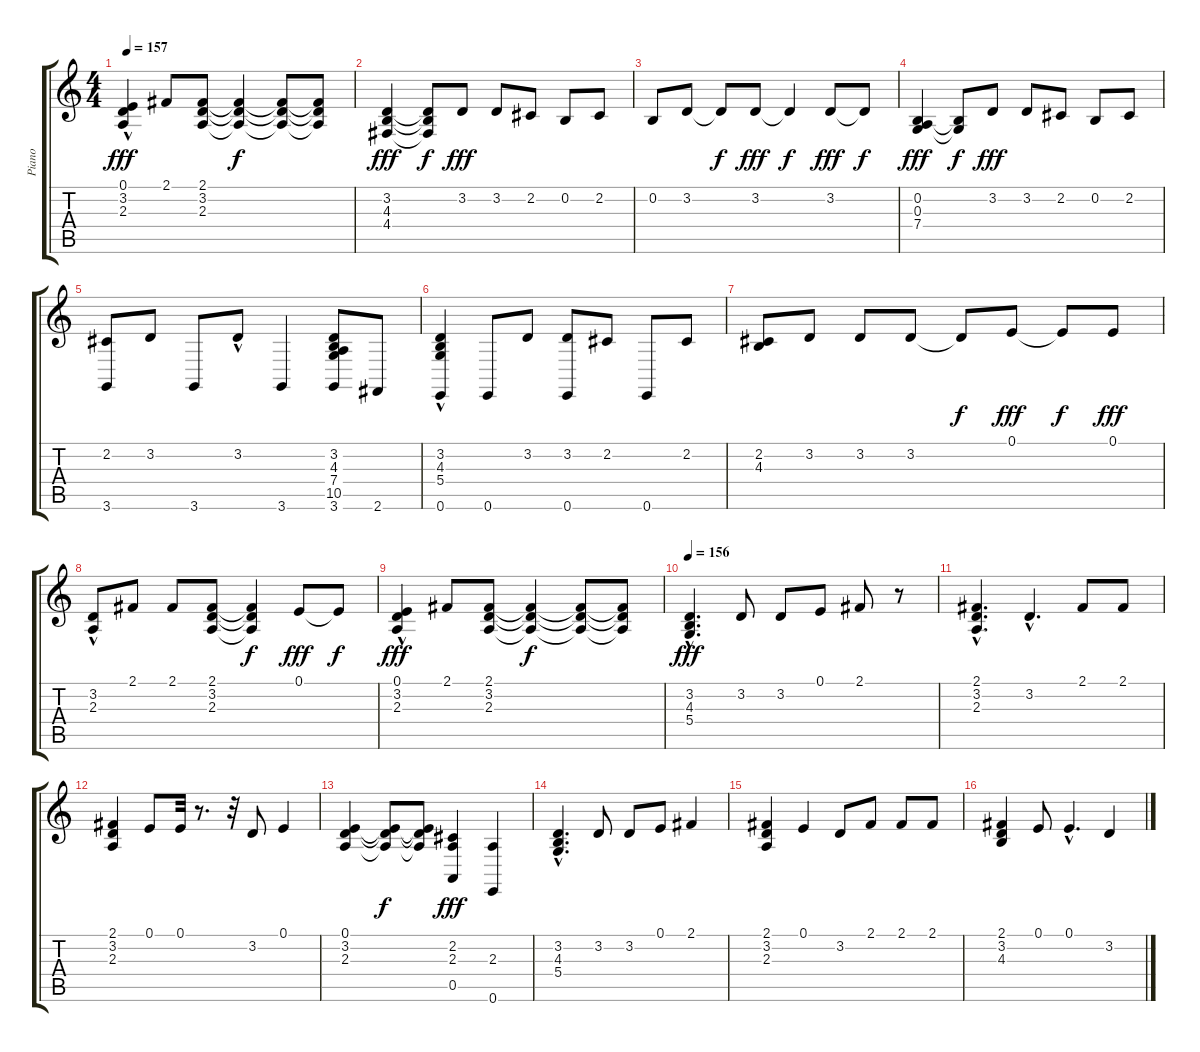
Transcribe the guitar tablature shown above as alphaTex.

\track ("Piano" "Piano") {instrument brightacousticpiano}
\staff {score tabs}
\tuning (E4 B3 G3 D3 A2 E2) {hide}
\ts (4 4)
\tempo 157
\clef g2
\ks c
(0.1 3.2{hac} 2.3).4{dy fff} 2.1.8 (2.1 3.2 2.3).8 (2.1{t} 3.2{t} 2.3{t}).4{dy f} (2.1{t} 3.2{t} 2.3{t}).8 (2.1{t} 3.2{t} 2.3{t}).8 |
(3.2 4.3 4.4).4{dy fff} (3.2{t} 4.3{t} 4.4{t}).8{dy f} 3.2.8{dy fff} 3.2.8 2.2.8 0.2.8 2.2.8 |
0.2.8 3.2.8 3.2{t}.8{dy f} 3.2.8{dy fff} 3.2{t}.4{dy f} 3.2.8{dy fff} 3.2{t}.8{dy f} |
(0.2 0.3 7.4).4{dy fff} (0.2{t} 0.3{t}).8{dy f} 3.2.8{dy fff} 3.2.8 2.2.8 0.2.8 2.2.8 |
(2.2 3.6).8 3.2.8 3.6.8 3.2{hac}.8 3.6.4 (3.2 4.3 7.4 10.5 3.6).8 2.6.8 |
(3.2{hac} 4.3 5.4 0.6).4 0.6.8 3.2.8 (3.2 0.6).8 2.2.8 0.6.8 2.2.8 |
(2.2 4.3).8 3.2.8 3.2.8 3.2.8 3.2{t}.8{dy f} 0.1.8{dy fff} 0.1{t}.8{dy f} 0.1.8{dy fff} |
(3.2{hac} 2.3{hac}).8 2.1.8 2.1.8 (2.1 3.2 2.3).8 (2.1{t} 3.2{t} 2.3{t}).4{dy f} 0.1.8{dy fff} 0.1{t}.8{dy f} |
(0.1 3.2{hac} 2.3{hac}).4{dy fff} 2.1.8 (2.1 3.2 2.3).8 (2.1{t} 3.2{t} 2.3{t}).4{dy f} (2.1{t} 3.2{t} 2.3{t}).8 (2.1{t} 3.2{t} 2.3{t}).8 |
\tempo 156
(3.2{hac} 4.3 5.4).4{d dy fff} 3.2.8 3.2.8 0.1.8 2.1.8 r.8 |
(2.1{hac} 3.2{hac} 2.3).4{d} 3.2{hac}.4{d} 2.1.8 2.1.8 |
(2.1 3.2 2.3).4 0.1.8 0.1.32 r.8{d} r.32 3.2.8 0.1.4 |
(0.1 3.2 2.3).4 (0.1{t} 3.2{t} 2.3{t}).8{dy f} (0.1{t} 3.2{t} 2.3{t}).8 (2.2 2.3 0.5).4{dy fff} (2.3 0.6).4 |
(3.2{hac} 4.3 5.4).4{d} 3.2.8 3.2.8 0.1.8 2.1.4 |
(2.1 3.2 2.3).4 0.1.4 3.2.8 2.1.8 2.1.8 2.1.8 |
(2.1 3.2 4.3).4 0.1.8 0.1{hac}.4{d} 3.2.4
